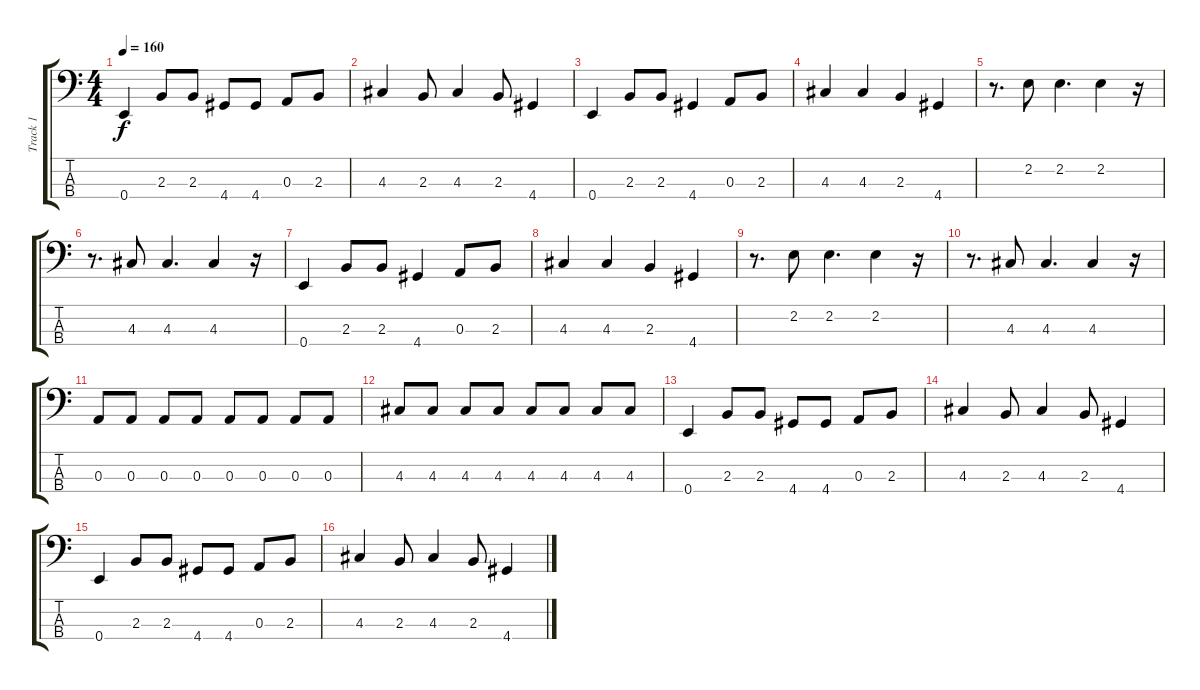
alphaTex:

\track ("Track 1" "Track 1") {instrument electricbassfinger}
\staff {score tabs}
\tuning (G2 D2 A1 E1) {hide}
\ts (4 4)
\tempo 160
\clef f4
\ks c
0.4.4{dy f} 2.3.8 2.3.8 4.4.8 4.4.8 0.3.8 2.3.8 |
4.3.4 2.3.8 4.3.4 2.3.8 4.4.4 |
0.4.4 2.3.8 2.3.8 4.4.4 0.3.8 2.3.8 |
4.3.4 4.3.4 2.3.4 4.4.4 |
r.8{d} 2.2.8 2.2.4{d} 2.2.4 r.16 |
r.8{d} 4.3.8 4.3.4{d} 4.3.4 r.16 |
0.4.4 2.3.8 2.3.8 4.4.4 0.3.8 2.3.8 |
4.3.4 4.3.4 2.3.4 4.4.4 |
r.8{d} 2.2.8 2.2.4{d} 2.2.4 r.16 |
r.8{d} 4.3.8 4.3.4{d} 4.3.4 r.16 |
0.3.8 0.3.8 0.3.8 0.3.8 0.3.8 0.3.8 0.3.8 0.3.8 |
4.3.8 4.3.8 4.3.8 4.3.8 4.3.8 4.3.8 4.3.8 4.3.8 |
0.4.4 2.3.8 2.3.8 4.4.8 4.4.8 0.3.8 2.3.8 |
4.3.4 2.3.8 4.3.4 2.3.8 4.4.4 |
0.4.4 2.3.8 2.3.8 4.4.8 4.4.8 0.3.8 2.3.8 |
4.3.4 2.3.8 4.3.4 2.3.8 4.4.4
